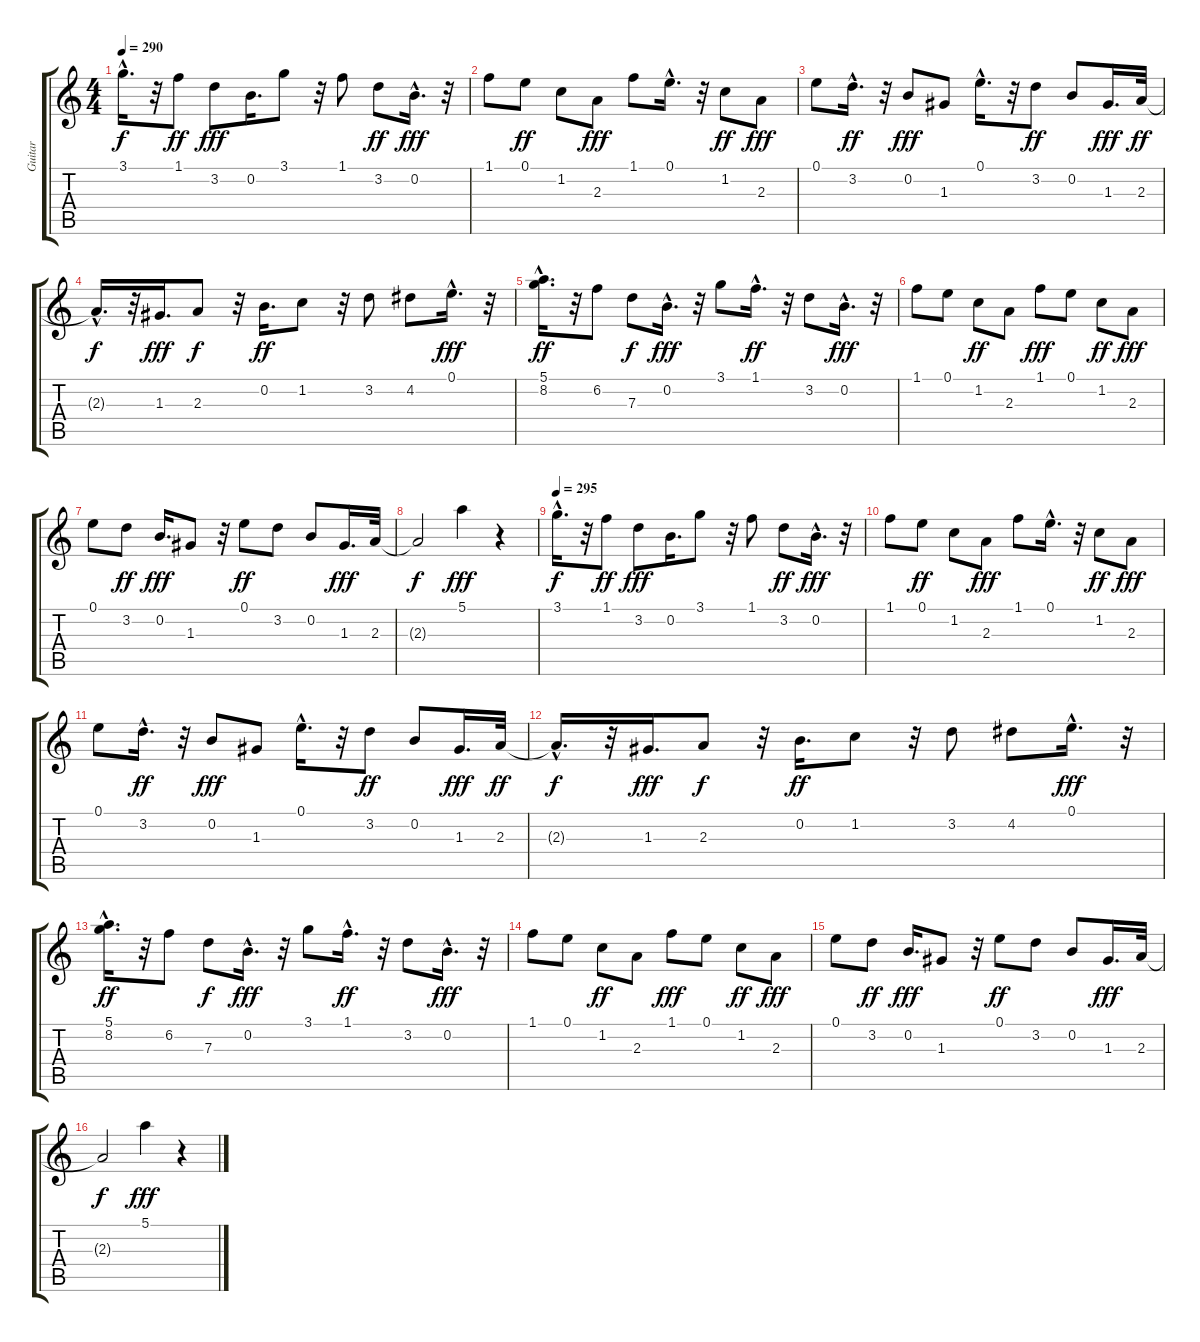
\track ("Guitar" "Guitar") {instrument acousticguitarnylon}
\staff {score tabs}
\tuning (E4 B3 G3 D3 A2 E2) {hide}
\ts (4 4)
\tempo 290
\clef g2
\ks c
3.1{hac}.16{d dy f} r.32 1.1.8{dy ff} 3.2.8{dy fff} 0.2.16{d} 3.1.8 r.32 1.1.8 3.2.8{dy ff} 0.2{hac}.16{d dy fff} r.32 |
1.1.8 0.1.8{dy ff} 1.2.8 2.3.8{dy fff} 1.1.8 0.1{hac}.16{d} r.32 1.2.8{dy ff} 2.3.8{dy fff} |
0.1.8 3.2{hac}.16{d dy ff} r.32 0.2.8{dy fff} 1.3.8 0.1{hac}.16{d} r.32 3.2.8{dy ff} 0.2.8 1.3.16{d dy fff} 2.3.32{dy ff} |
2.3{hac t}.16{d dy f} r.32 1.3.16{d dy fff} 2.3.8{dy f} r.32 0.2.16{d dy ff} 1.2.8 r.32 3.2.8 4.2.8 0.1{hac}.16{d dy fff} r.32 |
(5.1 8.2{hac}).16{d dy ff} r.32 6.2.8 7.3.8{dy f} 0.2{hac}.16{d dy fff} r.32 3.1.8 1.1{hac}.16{d dy ff} r.32 3.2.8 0.2{hac}.16{d dy fff} r.32 |
1.1.8 0.1.8 1.2.8{dy ff} 2.3.8 1.1.8{dy fff} 0.1.8 1.2.8{dy ff} 2.3.8{dy fff} |
0.1.8 3.2.8{dy ff} 0.2.16{d dy fff} 1.3.8 r.32 0.1.8{dy ff} 3.2.8 0.2.8 1.3.16{d dy fff} 2.3.32 |
2.3{t}.2{dy f} 5.1.4{dy fff} r.4 |
\tempo 295
3.1{hac}.16{d dy f} r.32 1.1.8{dy ff} 3.2.8{dy fff} 0.2.16{d} 3.1.8 r.32 1.1.8 3.2.8{dy ff} 0.2{hac}.16{d dy fff} r.32 |
1.1.8 0.1.8{dy ff} 1.2.8 2.3.8{dy fff} 1.1.8 0.1{hac}.16{d} r.32 1.2.8{dy ff} 2.3.8{dy fff} |
0.1.8 3.2{hac}.16{d dy ff} r.32 0.2.8{dy fff} 1.3.8 0.1{hac}.16{d} r.32 3.2.8{dy ff} 0.2.8 1.3.16{d dy fff} 2.3.32{dy ff} |
2.3{hac t}.16{d dy f} r.32 1.3.16{d dy fff} 2.3.8{dy f} r.32 0.2.16{d dy ff} 1.2.8 r.32 3.2.8 4.2.8 0.1{hac}.16{d dy fff} r.32 |
(5.1 8.2{hac}).16{d dy ff} r.32 6.2.8 7.3.8{dy f} 0.2{hac}.16{d dy fff} r.32 3.1.8 1.1{hac}.16{d dy ff} r.32 3.2.8 0.2{hac}.16{d dy fff} r.32 |
1.1.8 0.1.8 1.2.8{dy ff} 2.3.8 1.1.8{dy fff} 0.1.8 1.2.8{dy ff} 2.3.8{dy fff} |
0.1.8 3.2.8{dy ff} 0.2.16{d dy fff} 1.3.8 r.32 0.1.8{dy ff} 3.2.8 0.2.8 1.3.16{d dy fff} 2.3.32 |
2.3{t}.2{dy f} 5.1.4{dy fff} r.4
